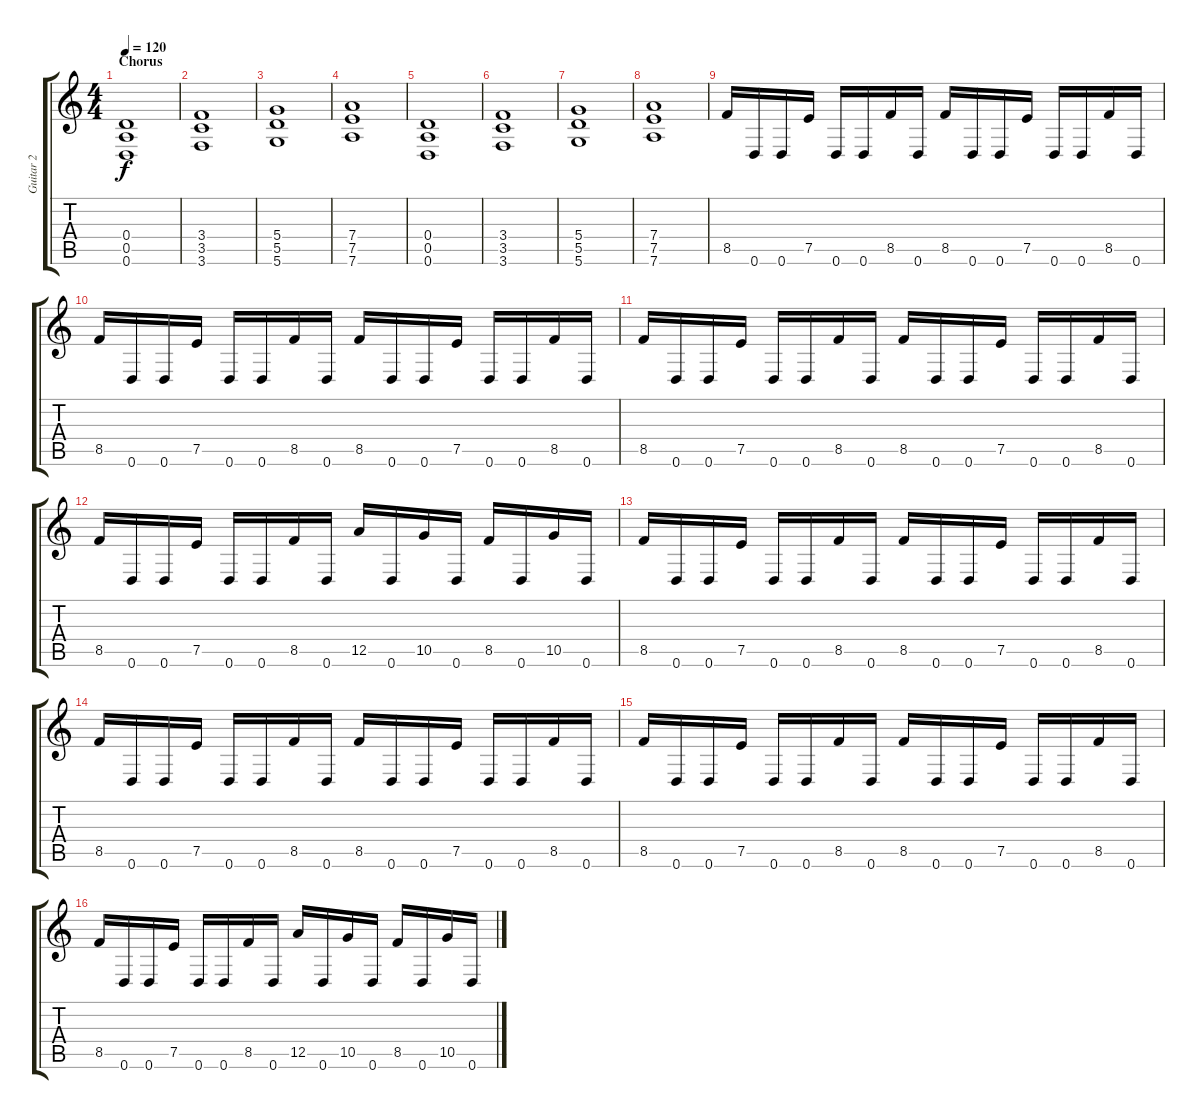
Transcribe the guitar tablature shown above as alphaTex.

\track ("Guitar 2" "Guitar 2") {instrument distortionguitar}
\staff {score tabs}
\tuning (E4 B3 G3 D3 A2 D2) {hide}
\ts (4 4)
\section ("" "Chorus")
\tempo 120
\clef g2
\ks c
(0.4 0.5 0.6).1{dy f} |
(3.4 3.5 3.6).1 |
(5.4 5.5 5.6).1 |
(7.4 7.5 7.6).1 |
(0.4 0.5 0.6).1 |
(3.4 3.5 3.6).1 |
(5.4 5.5 5.6).1 |
(7.4 7.5 7.6).1 |
8.5.16 0.6.16 0.6.16 7.5.16 0.6.16 0.6.16 8.5.16 0.6.16 8.5.16 0.6.16 0.6.16 7.5.16 0.6.16 0.6.16 8.5.16 0.6.16 |
8.5.16 0.6.16 0.6.16 7.5.16 0.6.16 0.6.16 8.5.16 0.6.16 8.5.16 0.6.16 0.6.16 7.5.16 0.6.16 0.6.16 8.5.16 0.6.16 |
8.5.16 0.6.16 0.6.16 7.5.16 0.6.16 0.6.16 8.5.16 0.6.16 8.5.16 0.6.16 0.6.16 7.5.16 0.6.16 0.6.16 8.5.16 0.6.16 |
8.5.16 0.6.16 0.6.16 7.5.16 0.6.16 0.6.16 8.5.16 0.6.16 12.5.16 0.6.16 10.5.16 0.6.16 8.5.16 0.6.16 10.5.16 0.6.16 |
8.5.16 0.6.16 0.6.16 7.5.16 0.6.16 0.6.16 8.5.16 0.6.16 8.5.16 0.6.16 0.6.16 7.5.16 0.6.16 0.6.16 8.5.16 0.6.16 |
8.5.16 0.6.16 0.6.16 7.5.16 0.6.16 0.6.16 8.5.16 0.6.16 8.5.16 0.6.16 0.6.16 7.5.16 0.6.16 0.6.16 8.5.16 0.6.16 |
8.5.16 0.6.16 0.6.16 7.5.16 0.6.16 0.6.16 8.5.16 0.6.16 8.5.16 0.6.16 0.6.16 7.5.16 0.6.16 0.6.16 8.5.16 0.6.16 |
8.5.16 0.6.16 0.6.16 7.5.16 0.6.16 0.6.16 8.5.16 0.6.16 12.5.16 0.6.16 10.5.16 0.6.16 8.5.16 0.6.16 10.5.16 0.6.16
